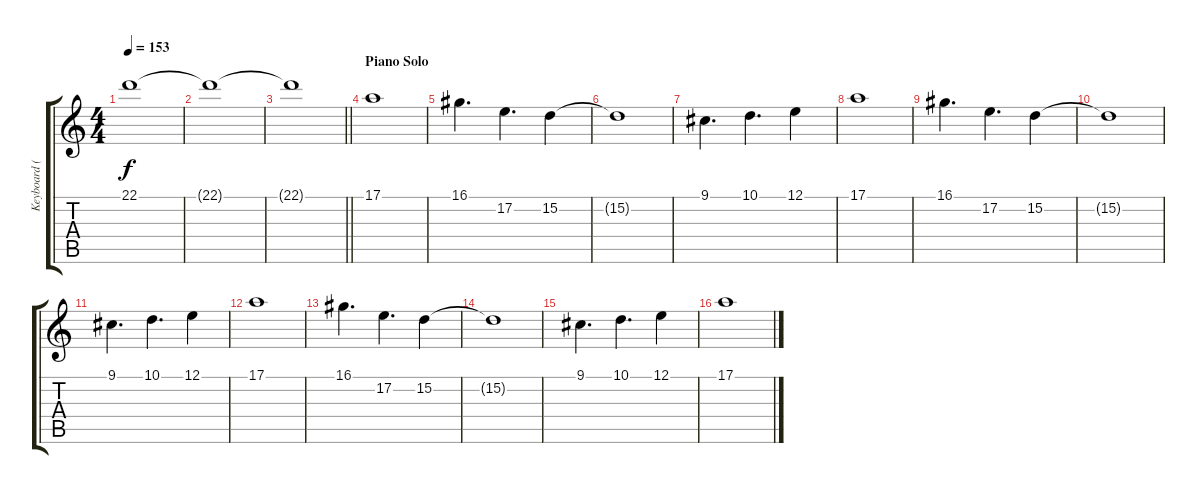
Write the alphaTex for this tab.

\track ("Keyboard (Tolhurst)" "Keyboard (") {instrument stringensemble1}
\staff {score tabs}
\tuning (E4 B3 G3 D3 A2 E2) {hide}
\ts (4 4)
\tempo 153
\clef g2
\ks c
22.1{t}.1{dy f} |
22.1{t}.1 |
\barLineRight lightlight
22.1{t}.1 |
\section ("" "Piano Solo")
17.1.1{volume 12} |
16.1.4{d} 17.2.4{d} 15.2.4 |
15.2{t}.1 |
9.1.4{d} 10.1.4{d} 12.1.4 |
17.1.1 |
16.1.4{d} 17.2.4{d} 15.2.4 |
15.2{t}.1 |
9.1.4{d} 10.1.4{d} 12.1.4 |
17.1.1 |
16.1.4{d} 17.2.4{d} 15.2.4 |
15.2{t}.1 |
9.1.4{d} 10.1.4{d} 12.1.4 |
17.1.1
